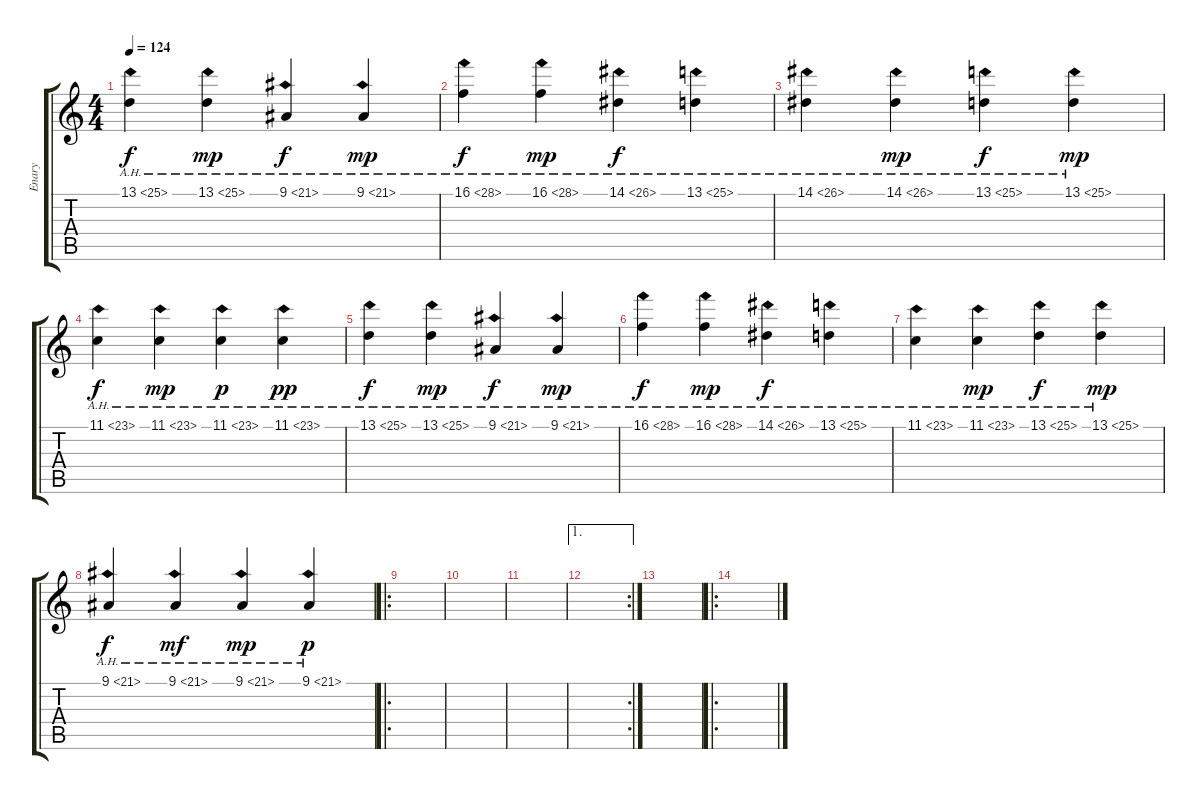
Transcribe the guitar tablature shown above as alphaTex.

\track ("Enary" "Enary") {instrument glockenspiel}
\staff {score tabs}
\tuning (Db4 Ab3 E3 B2 Gb2 B1) {hide}
\ts (4 4)
\tempo 124
\clef g2
\ks c
13.1{ah 12}.4{dy f volume 16 instrument glockenspiel} 13.1{ah 12}.4{dy mp} 9.1{ah 12}.4{dy f} 9.1{ah 12}.4{dy mp} |
16.1{ah 12}.4{dy f} 16.1{ah 12}.4{dy mp} 14.1{ah 12}.4{dy f} 13.1{ah 12}.4 |
14.1{ah 12}.4 14.1{ah 12}.4{dy mp} 13.1{ah 12}.4{dy f} 13.1{ah 12}.4{dy mp} |
11.1{ah 12}.4{dy f} 11.1{ah 12}.4{dy mp} 11.1{ah 12}.4{dy p} 11.1{ah 12}.4{dy pp} |
13.1{ah 12}.4{dy f} 13.1{ah 12}.4{dy mp} 9.1{ah 12}.4{dy f} 9.1{ah 12}.4{dy mp} |
16.1{ah 12}.4{dy f} 16.1{ah 12}.4{dy mp} 14.1{ah 12}.4{dy f} 13.1{ah 12}.4 |
11.1{ah 12}.4 11.1{ah 12}.4{dy mp} 13.1{ah 12}.4{dy f} 13.1{ah 12}.4{dy mp} |
9.1{ah 12}.4{dy f} 9.1{ah 12}.4{dy mf} 9.1{ah 12}.4{dy mp} 9.1{ah 12}.4{dy p} |
\ro
|
|
|
\ae 1
\rc 2
|
|
\ro
